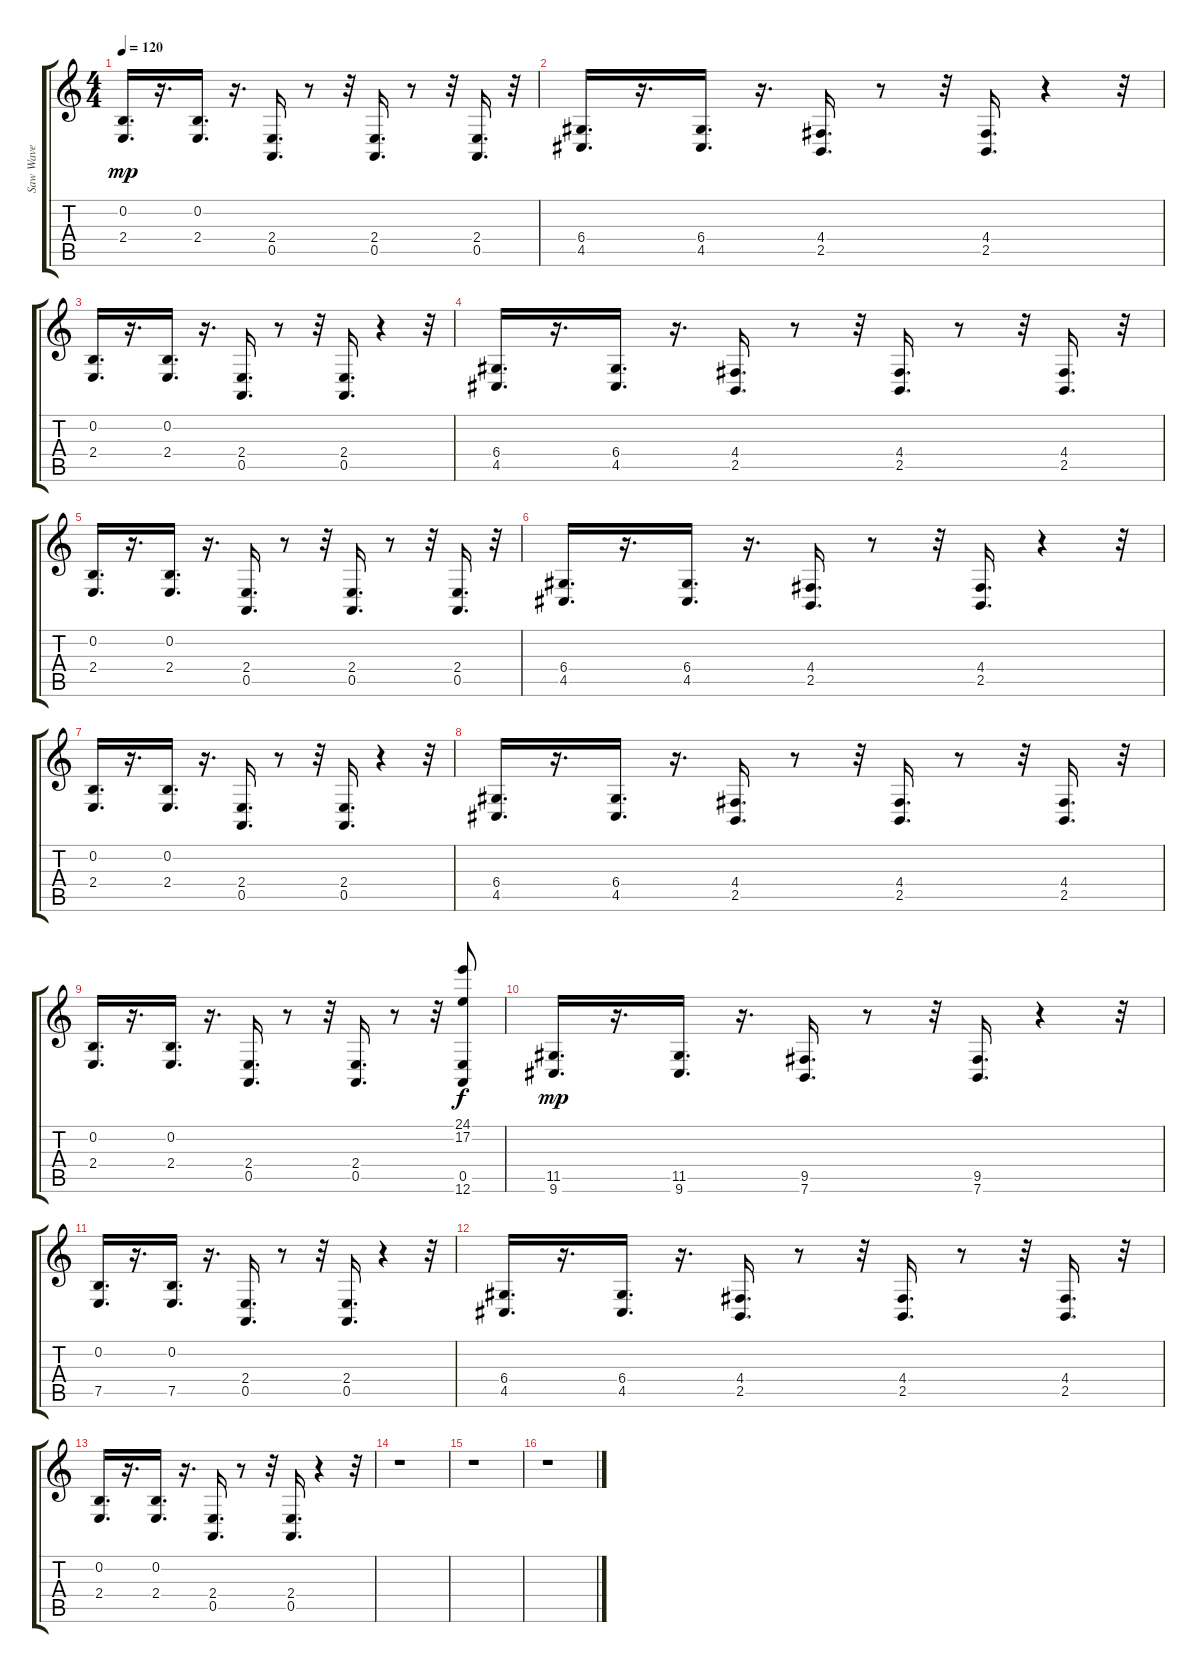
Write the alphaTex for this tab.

\track ("Saw Wave  " "Saw Wave  ") {instrument lead2sawtooth}
\staff {score tabs}
\tuning (E4 B3 G3 D3 A2 E2) {hide}
\ts (4 4)
\tempo 120
\clef g2
\ks c
(0.2 2.4).16{d dy mp} r.16{d} (0.2 2.4).16{d} r.16{d} (2.4 0.5).16{d} r.8 r.32 (2.4 0.5).16{d} r.8 r.32 (2.4 0.5).16{d} r.32 |
(6.4 4.5).16{d} r.16{d} (6.4 4.5).16{d} r.16{d} (4.4 2.5).16{d} r.8 r.32 (4.4 2.5).16{d} r.4 r.32 |
(0.2 2.4).16{d} r.16{d} (0.2 2.4).16{d} r.16{d} (2.4 0.5).16{d} r.8 r.32 (2.4 0.5).16{d} r.4 r.32 |
(6.4 4.5).16{d} r.16{d} (6.4 4.5).16{d} r.16{d} (4.4 2.5).16{d} r.8 r.32 (4.4 2.5).16{d} r.8 r.32 (4.4 2.5).16{d} r.32 |
(0.2 2.4).16{d} r.16{d} (0.2 2.4).16{d} r.16{d} (2.4 0.5).16{d} r.8 r.32 (2.4 0.5).16{d} r.8 r.32 (2.4 0.5).16{d} r.32 |
(6.4 4.5).16{d} r.16{d} (6.4 4.5).16{d} r.16{d} (4.4 2.5).16{d} r.8 r.32 (4.4 2.5).16{d} r.4 r.32 |
(0.2 2.4).16{d} r.16{d} (0.2 2.4).16{d} r.16{d} (2.4 0.5).16{d} r.8 r.32 (2.4 0.5).16{d} r.4 r.32 |
(6.4 4.5).16{d} r.16{d} (6.4 4.5).16{d} r.16{d} (4.4 2.5).16{d} r.8 r.32 (4.4 2.5).16{d} r.8 r.32 (4.4 2.5).16{d} r.32 |
(0.2 2.4).16{d} r.16{d} (0.2 2.4).16{d} r.16{d} (2.4 0.5).16{d} r.8 r.32 (2.4 0.5).16{d} r.8 r.32 (24.1 17.2 0.5 12.6).8{dy f} |
(11.5 9.6).16{d dy mp} r.16{d} (11.5 9.6).16{d} r.16{d} (9.5 7.6).16{d} r.8 r.32 (9.5 7.6).16{d} r.4 r.32 |
(0.2 7.5).16{d} r.16{d} (0.2 7.5).16{d} r.16{d} (2.4 0.5).16{d} r.8 r.32 (2.4 0.5).16{d} r.4 r.32 |
(6.4 4.5).16{d} r.16{d} (6.4 4.5).16{d} r.16{d} (4.4 2.5).16{d} r.8 r.32 (4.4 2.5).16{d} r.8 r.32 (4.4 2.5).16{d} r.32 |
(0.2 2.4).16{d} r.16{d} (0.2 2.4).16{d} r.16{d} (2.4 0.5).16{d} r.8 r.32 (2.4 0.5).16{d} r.4 r.32 |
r.1 |
r.1 |
r.1
